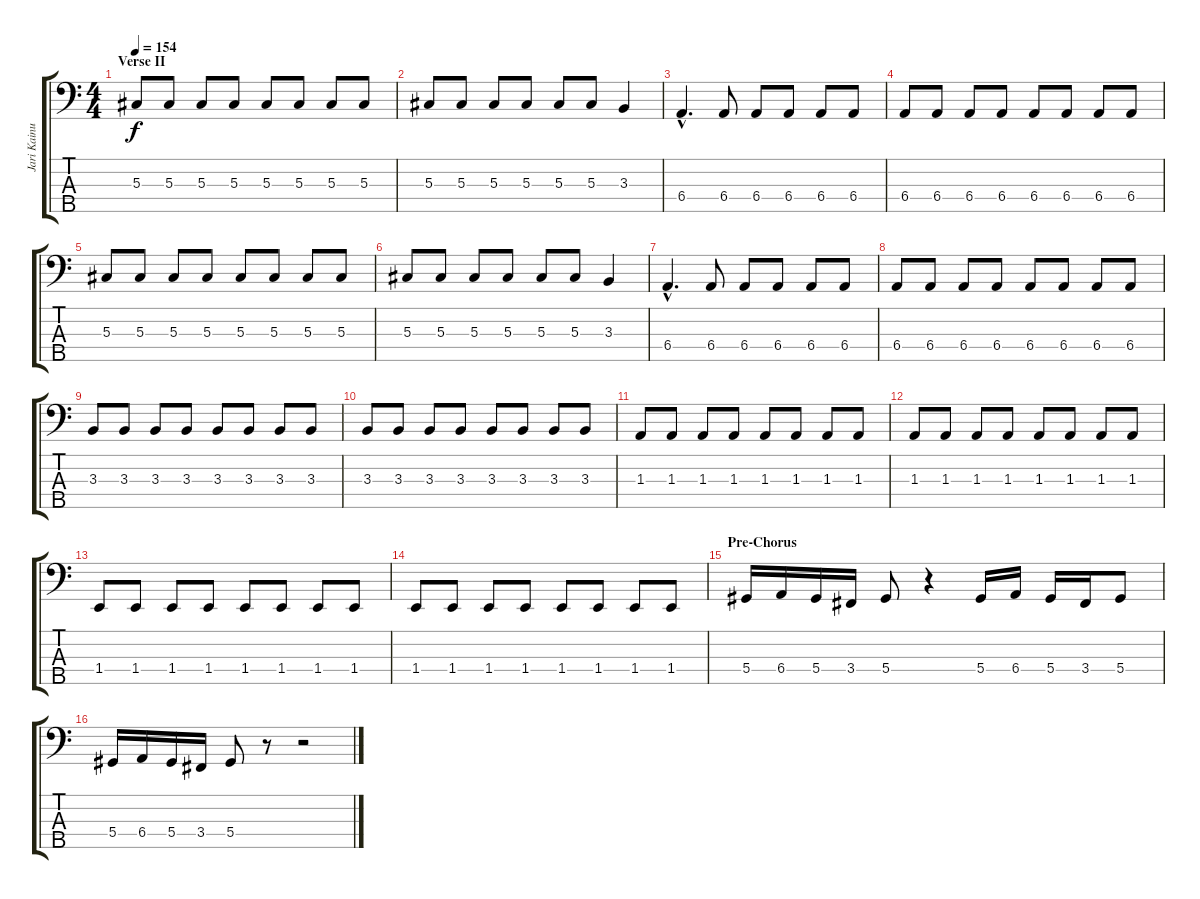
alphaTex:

\track ("Jari Kainulainen - Bass" "Jari Kainu") {instrument electricbassfinger}
\staff {score tabs}
\tuning (Gb2 Db2 Ab1 Eb1 Bb0) {hide}
\ts (4 4)
\section ("" "Verse II")
\tempo 154
\clef f4
\ks c
5.3.8{dy f} 5.3.8 5.3.8 5.3.8 5.3.8 5.3.8 5.3.8 5.3.8 |
5.3.8 5.3.8 5.3.8 5.3.8 5.3.8 5.3.8 3.3.4 |
6.4{hac}.4{d} 6.4.8 6.4.8 6.4.8 6.4.8 6.4.8 |
6.4.8 6.4.8 6.4.8 6.4.8 6.4.8 6.4.8 6.4.8 6.4.8 |
5.3.8 5.3.8 5.3.8 5.3.8 5.3.8 5.3.8 5.3.8 5.3.8 |
5.3.8 5.3.8 5.3.8 5.3.8 5.3.8 5.3.8 3.3.4 |
6.4{hac}.4{d} 6.4.8 6.4.8 6.4.8 6.4.8 6.4.8 |
6.4.8 6.4.8 6.4.8 6.4.8 6.4.8 6.4.8 6.4.8 6.4.8 |
3.3.8 3.3.8 3.3.8 3.3.8 3.3.8 3.3.8 3.3.8 3.3.8 |
3.3.8 3.3.8 3.3.8 3.3.8 3.3.8 3.3.8 3.3.8 3.3.8 |
1.3.8 1.3.8 1.3.8 1.3.8 1.3.8 1.3.8 1.3.8 1.3.8 |
1.3.8 1.3.8 1.3.8 1.3.8 1.3.8 1.3.8 1.3.8 1.3.8 |
1.4.8 1.4.8 1.4.8 1.4.8 1.4.8 1.4.8 1.4.8 1.4.8 |
1.4.8 1.4.8 1.4.8 1.4.8 1.4.8 1.4.8 1.4.8 1.4.8 |
\section ("" "Pre-Chorus")
5.4.16 6.4.16 5.4.16 3.4.16 5.4.8 r.4 5.4.16 6.4.16 5.4.16 3.4.16 5.4.8 |
5.4.16 6.4.16 5.4.16 3.4.16 5.4.8 r.8 r.2
